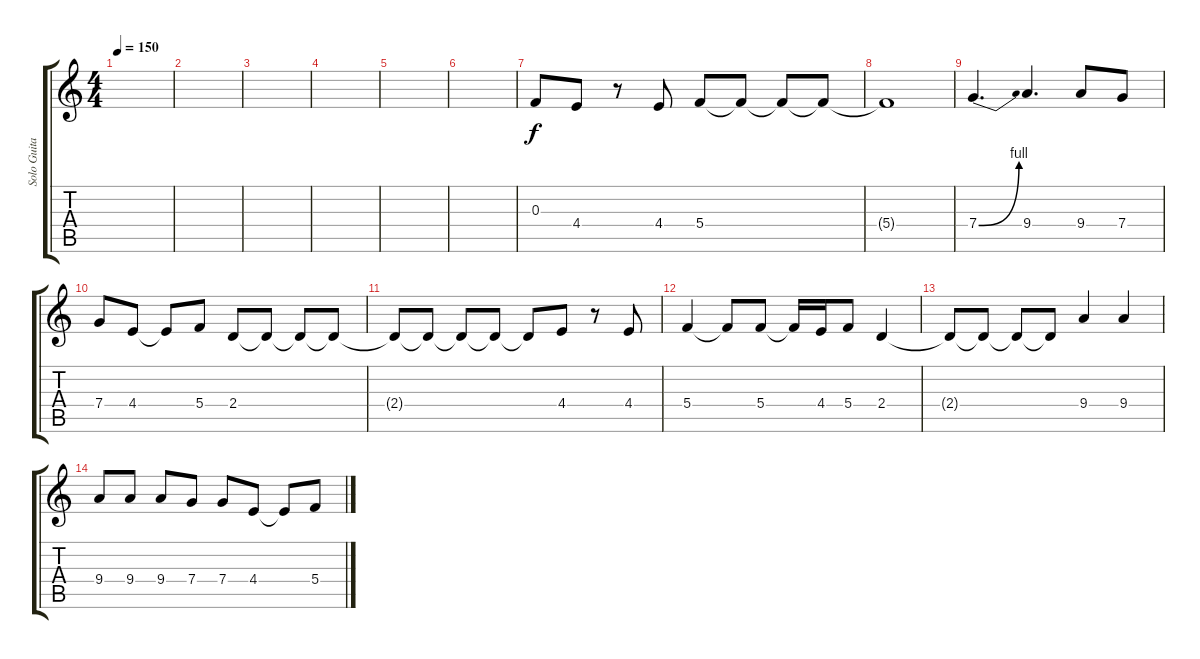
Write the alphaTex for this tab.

\track ("Solo Guitar" "Solo Guita") {instrument distortionguitar}
\staff {score tabs}
\tuning (D4 A3 F3 C3 G2 D2) {hide}
\ts (4 4)
\tempo 150
\clef g2
\ks c
|
|
|
|
|
|
0.3.8 4.4.8 r.8 4.4.8 5.4.8 5.4{t}.8 5.4{t}.8 5.4{t}.8 |
5.4{t}.1 |
7.4{be (bend 0 0 60 4)}.4{d} 9.4.4{d} 9.4.8 7.4.8 |
7.4.8 4.4.8 4.4{t}.8 5.4.8 2.4.8 2.4{t}.8 2.4{t}.8 2.4{t}.8 |
2.4{t}.8 2.4{t}.8 2.4{t}.8 2.4{t}.8 2.4{t}.8 4.4.8 r.8 4.4.8 |
5.4.4 5.4{t}.8 5.4.8 5.4{t}.16 4.4.16 5.4.8 2.4.4 |
2.4{t}.8 2.4{t}.8 2.4{t}.8 2.4{t}.8 9.4.4 9.4.4 |
9.4.8 9.4.8 9.4.8 7.4.8 7.4.8 4.4.8 4.4{t}.8 5.4.8
